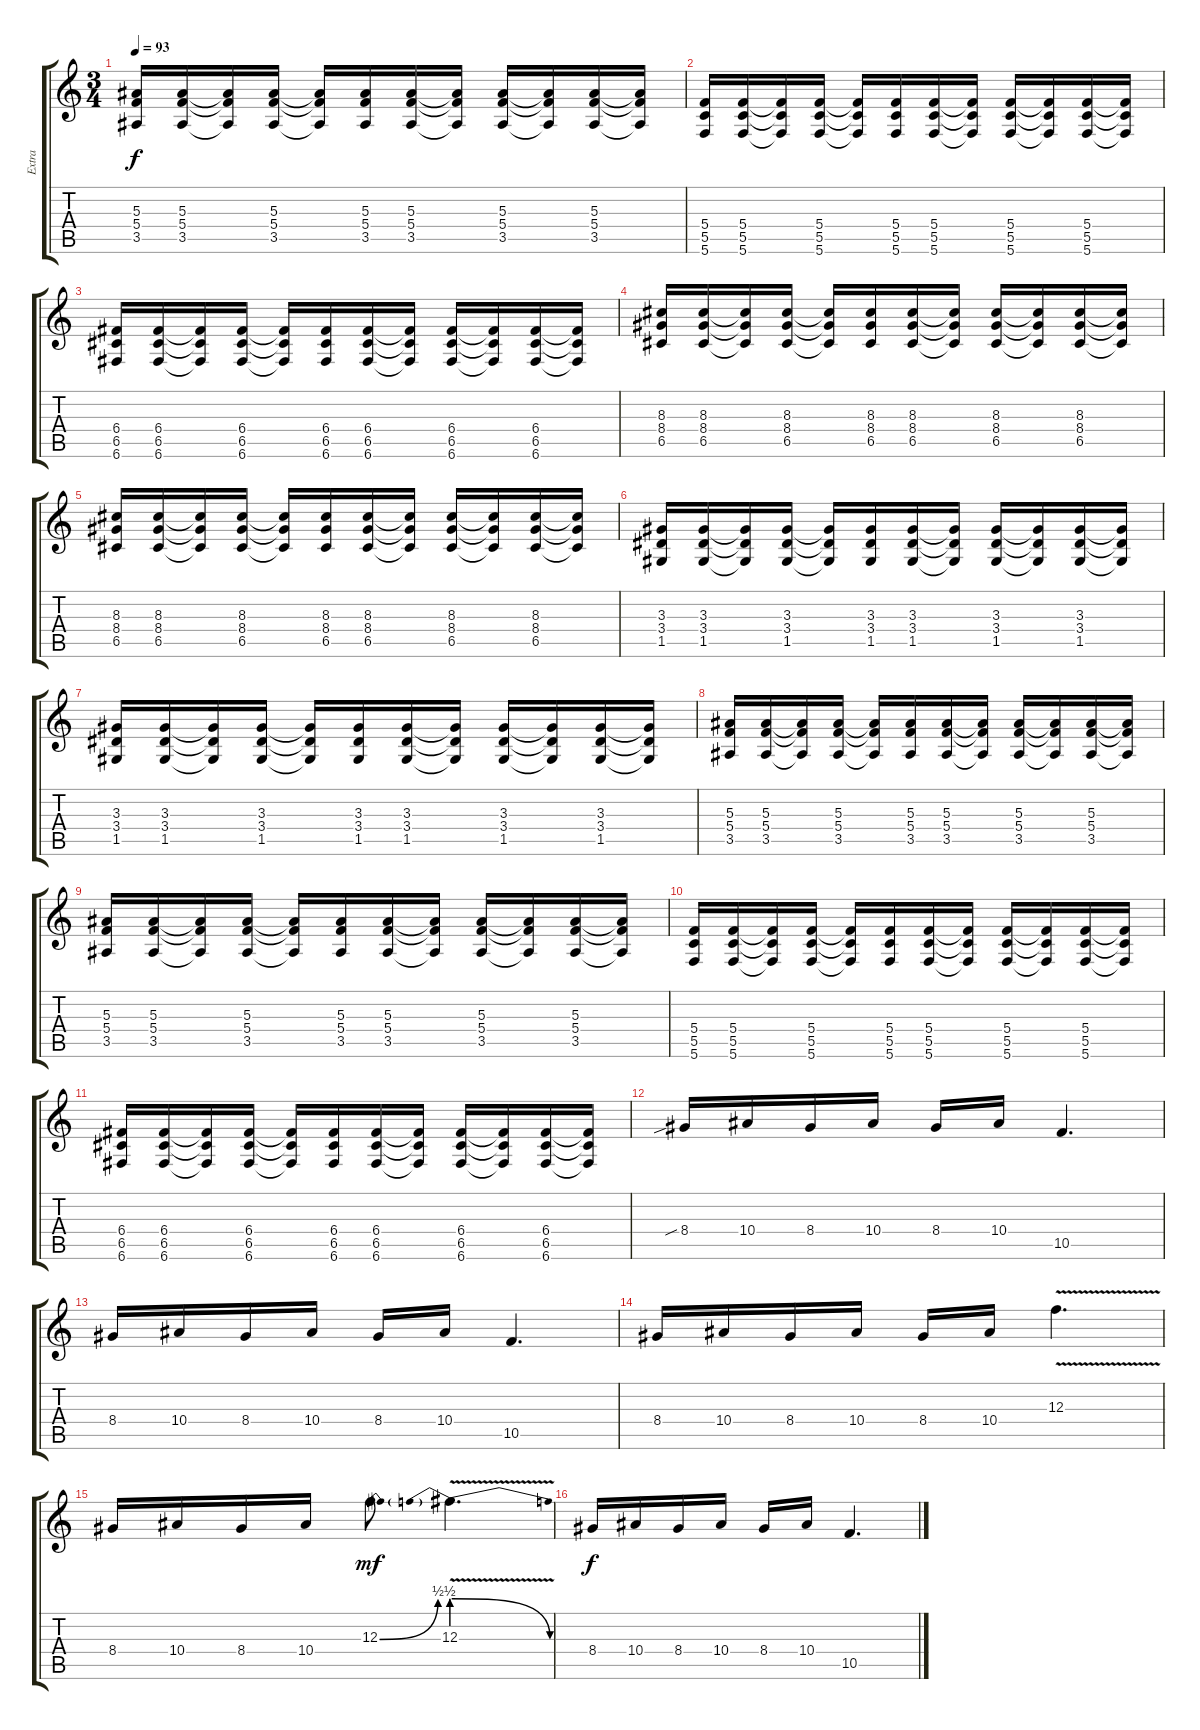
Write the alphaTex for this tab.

\track ("Extra" "Extra") {instrument distortionguitar}
\staff {score tabs}
\tuning (D4 A3 F3 C3 G2 C2) {hide}
\ts (3 4)
\tempo 93
\clef g2
\ks c
(5.3 5.4 3.5).16{dy f} (5.3 5.4 3.5).16 (5.3{t} 5.4{t} 3.5{t}).16 (5.3 5.4 3.5).16 (5.3{t} 5.4{t} 3.5{t}).16 (5.3 5.4 3.5).16 (5.3 5.4 3.5).16 (5.3{t} 5.4{t} 3.5{t}).16 (5.3 5.4 3.5).16 (5.3{t} 5.4{t} 3.5{t}).16 (5.3 5.4 3.5).16 (5.3{t} 5.4{t} 3.5{t}).16 |
(5.4 5.5 5.6).16 (5.4 5.5 5.6).16 (5.4{t} 5.5{t} 5.6{t}).16 (5.4 5.5 5.6).16 (5.4{t} 5.5{t} 5.6{t}).16 (5.4 5.5 5.6).16 (5.4 5.5 5.6).16 (5.4{t} 5.5{t} 5.6{t}).16 (5.4 5.5 5.6).16 (5.4{t} 5.5{t} 5.6{t}).16 (5.4 5.5 5.6).16 (5.4{t} 5.5{t} 5.6{t}).16 |
(6.4 6.5 6.6).16 (6.4 6.5 6.6).16 (6.4{t} 6.5{t} 6.6{t}).16 (6.4 6.5 6.6).16 (6.4{t} 6.5{t} 6.6{t}).16 (6.4 6.5 6.6).16 (6.4 6.5 6.6).16 (6.4{t} 6.5{t} 6.6{t}).16 (6.4 6.5 6.6).16 (6.4{t} 6.5{t} 6.6{t}).16 (6.4 6.5 6.6).16 (6.4{t} 6.5{t} 6.6{t}).16 |
(8.3 8.4 6.5).16 (8.3 8.4 6.5).16 (8.3{t} 8.4{t} 6.5{t}).16 (8.3 8.4 6.5).16 (8.3{t} 8.4{t} 6.5{t}).16 (8.3 8.4 6.5).16 (8.3 8.4 6.5).16 (8.3{t} 8.4{t} 6.5{t}).16 (8.3 8.4 6.5).16 (8.3{t} 8.4{t} 6.5{t}).16 (8.3 8.4 6.5).16 (8.3{t} 8.4{t} 6.5{t}).16 |
(8.3 8.4 6.5).16 (8.3 8.4 6.5).16 (8.3{t} 8.4{t} 6.5{t}).16 (8.3 8.4 6.5).16 (8.3{t} 8.4{t} 6.5{t}).16 (8.3 8.4 6.5).16 (8.3 8.4 6.5).16 (8.3{t} 8.4{t} 6.5{t}).16 (8.3 8.4 6.5).16 (8.3{t} 8.4{t} 6.5{t}).16 (8.3 8.4 6.5).16 (8.3{t} 8.4{t} 6.5{t}).16 |
(3.3 3.4 1.5).16 (3.3 3.4 1.5).16 (3.3{t} 3.4{t} 1.5{t}).16 (3.3 3.4 1.5).16 (3.3{t} 3.4{t} 1.5{t}).16 (3.3 3.4 1.5).16 (3.3 3.4 1.5).16 (3.3{t} 3.4{t} 1.5{t}).16 (3.3 3.4 1.5).16 (3.3{t} 3.4{t} 1.5{t}).16 (3.3 3.4 1.5).16 (3.3{t} 3.4{t} 1.5{t}).16 |
(3.3 3.4 1.5).16 (3.3 3.4 1.5).16 (3.3{t} 3.4{t} 1.5{t}).16 (3.3 3.4 1.5).16 (3.3{t} 3.4{t} 1.5{t}).16 (3.3 3.4 1.5).16 (3.3 3.4 1.5).16 (3.3{t} 3.4{t} 1.5{t}).16 (3.3 3.4 1.5).16 (3.3{t} 3.4{t} 1.5{t}).16 (3.3 3.4 1.5).16 (3.3{t} 3.4{t} 1.5{t}).16 |
(5.3 5.4 3.5).16 (5.3 5.4 3.5).16 (5.3{t} 5.4{t} 3.5{t}).16 (5.3 5.4 3.5).16 (5.3{t} 5.4{t} 3.5{t}).16 (5.3 5.4 3.5).16 (5.3 5.4 3.5).16 (5.3{t} 5.4{t} 3.5{t}).16 (5.3 5.4 3.5).16 (5.3{t} 5.4{t} 3.5{t}).16 (5.3 5.4 3.5).16 (5.3{t} 5.4{t} 3.5{t}).16 |
(5.3 5.4 3.5).16 (5.3 5.4 3.5).16 (5.3{t} 5.4{t} 3.5{t}).16 (5.3 5.4 3.5).16 (5.3{t} 5.4{t} 3.5{t}).16 (5.3 5.4 3.5).16 (5.3 5.4 3.5).16 (5.3{t} 5.4{t} 3.5{t}).16 (5.3 5.4 3.5).16 (5.3{t} 5.4{t} 3.5{t}).16 (5.3 5.4 3.5).16 (5.3{t} 5.4{t} 3.5{t}).16 |
(5.4 5.5 5.6).16 (5.4 5.5 5.6).16 (5.4{t} 5.5{t} 5.6{t}).16 (5.4 5.5 5.6).16 (5.4{t} 5.5{t} 5.6{t}).16 (5.4 5.5 5.6).16 (5.4 5.5 5.6).16 (5.4{t} 5.5{t} 5.6{t}).16 (5.4 5.5 5.6).16 (5.4{t} 5.5{t} 5.6{t}).16 (5.4 5.5 5.6).16 (5.4{t} 5.5{t} 5.6{t}).16 |
(6.4 6.5 6.6).16 (6.4 6.5 6.6).16 (6.4{t} 6.5{t} 6.6{t}).16 (6.4 6.5 6.6).16 (6.4{t} 6.5{t} 6.6{t}).16 (6.4 6.5 6.6).16 (6.4 6.5 6.6).16 (6.4{t} 6.5{t} 6.6{t}).16 (6.4 6.5 6.6).16 (6.4{t} 6.5{t} 6.6{t}).16 (6.4 6.5 6.6).16 (6.4{t} 6.5{t} 6.6{t}).16 |
8.4{sib}.16{instrument overdrivenguitar} 10.4.16 8.4.16 10.4.16 8.4.16 10.4.16 10.5.4{d} |
8.4.16 10.4.16 8.4.16 10.4.16 8.4.16 10.4.16 10.5.4{d} |
8.4.16 10.4.16 8.4.16 10.4.16 8.4.16 10.4.16 12.3{v}.4{d} |
8.4.16 10.4.16 8.4.16 10.4.16 12.3{be (bend 0 0 60 2)}.8{dy mf} 12.3{be (prebendrelease 0 2 60 0) v}.4{d} |
8.4.16{dy f} 10.4.16 8.4.16 10.4.16 8.4.16 10.4.16 10.5.4{d}
